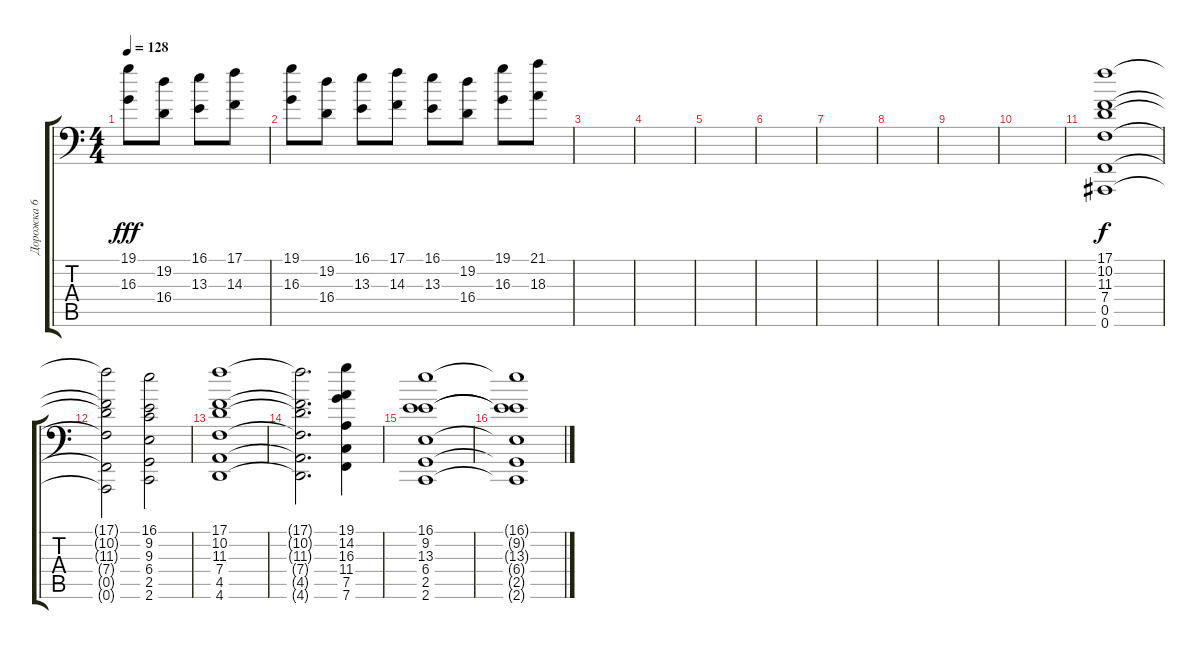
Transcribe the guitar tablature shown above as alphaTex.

\track ("Дорожка 6" "Дорожка 6") {solo instrument stringensemble1}
\staff {score tabs}
\tuning (C4 G3 Eb3 Bb2 F2 Bb1) {hide}
\ts (4 4)
\tempo 128
\clef f4
\ks c
(19.1 16.3).8{dy fff} (19.2 16.4).8 (16.1 13.3).8 (17.1 14.3).8 |
(19.1 16.3).8 (19.2 16.4).8 (16.1 13.3).8 (17.1 14.3).8 (16.1 13.3).8 (19.2 16.4).8 (19.1 16.3).8 (21.1 18.3).8 |
|
|
|
|
|
|
|
|
(17.1 10.2 11.3 7.4 0.5 0.6).1{dy f} |
(17.1{t} 10.2{t} 11.3{t} 7.4{t} 0.5{t} 0.6{t}).2 (16.1 9.2 9.3 6.4 2.5 2.6).2 |
(17.1 10.2 11.3 7.4 4.5 4.6).1 |
(17.1{t} 10.2{t} 11.3{t} 7.4{t} 4.5{t} 4.6{t}).2{d} (19.1 14.2 16.3 11.4 7.5 7.6).4 |
(16.1 9.2 13.3 6.4 2.5 2.6).1 |
(16.1{t} 9.2{t} 13.3{t} 6.4{t} 2.5{t} 2.6{t}).1
